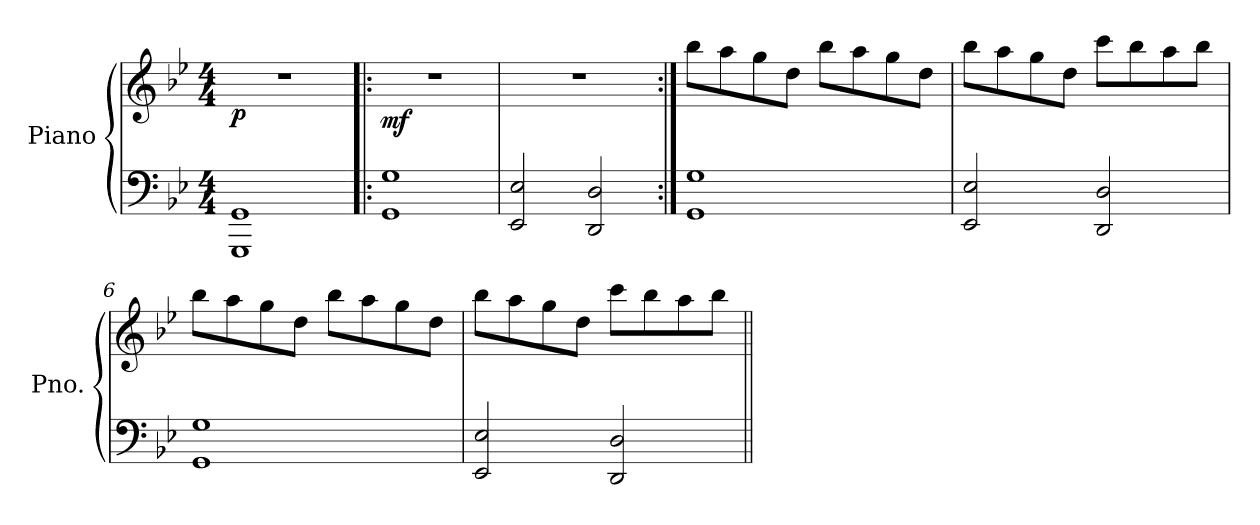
**kern	**kern	**dynam
*part1	*part1	*part1
*staff2	*staff1	*staff1/2
*I"Piano	*	*
*I'Pno.	*	*
*clefF4	*clefG2	*
*k[b-e-]	*k[b-e-]	*
*M4/4	*M4/4	*
*MM70	*MM70	*
=1	=1	=1
!	!	!LO:DY:b
1GGG 1GG	1r	p
=2!|:	=2!|:	=2!|:
!	!	!LO:DY:b
1GG 1G	1r	mf
=3	=3	=3
2EE-/ 2E-/	1r	.
2DD/ 2D/	.	.
=4:|!	=4:|!	=4:|!
1GG 1G	8bb-\L	.
.	8aa\	.
.	8gg\	.
.	8dd\J	.
.	8bb-\L	.
.	8aa\	.
.	8gg\	.
.	8dd\J	.
=5	=5	=5
2EE-/ 2E-/	8bb-\L	.
.	8aa\	.
.	8gg\	.
.	8dd\J	.
2DD/ 2D/	8ccc\L	.
.	8bb-\	.
.	8aa\	.
.	8bb-\J	.
!!LO:LB:g=z
=6	=6	=6
1GG 1G	8bb-\L	.
.	8aa\	.
.	8gg\	.
.	8dd\J	.
.	8bb-\L	.
.	8aa\	.
.	8gg\	.
.	8dd\J	.
=7	=7	=7
2EE-/ 2E-/	8bb-\L	.
.	8aa\	.
.	8gg\	.
.	8dd\J	.
2DD/ 2D/	8ccc\L	.
.	8bb-\	.
.	8aa\	.
.	8bb-\J	.
=||	=||	=||
*-	*-	*-
